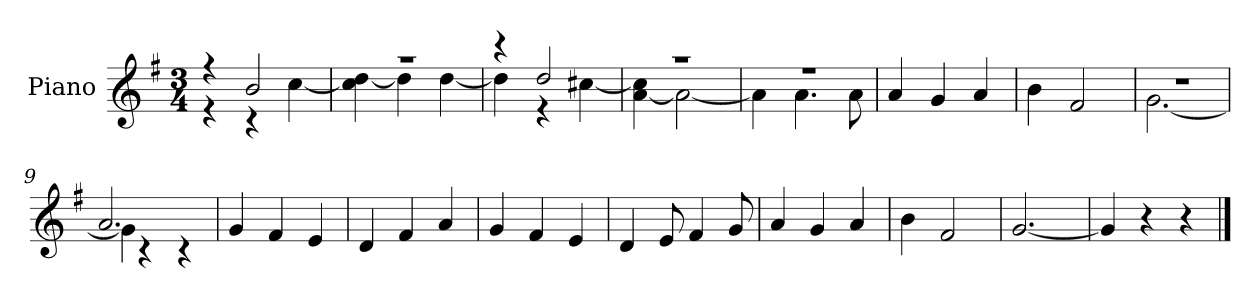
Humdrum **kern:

**kern
*part1
*staff1
*I"Piano
*I'P-no
*clefG2
*k[f#]
*M3/4
*MM180
=1
*^
4r	4r
2b/	4r
.	[4cc\
=2	=2
2.r	4cc\] [4dd\
.	4dd\]
.	[4dd\
=3	=3
4r	4dd\]
2dd/	4r
.	[4cc#X\
=4	=4
2.r	[4a\ 4cc#\]
.	2a\_
=5	=5
2.r	4a\]
.	4.a\
.	8a\
*v	*v
=6
4a/
4g/
4a/
=7
4b\
2f#/
=8
*^
2.r	[2.g\
=9	=9
2.a/	4g\]
.	4r
.	4r
*v	*v
=10
4g/
4f#/
4e/
!!LO:LB:g=z
=11
4d/
4f#/
4a/
=12
4g/
4f#/
4e/
=13
4d/
8e/
4f#/
8g/
=14
4a/
4g/
4a/
=15
4b\
2f#/
=16
[2.g/
=17
4g/]
4r
4r
==
*-
